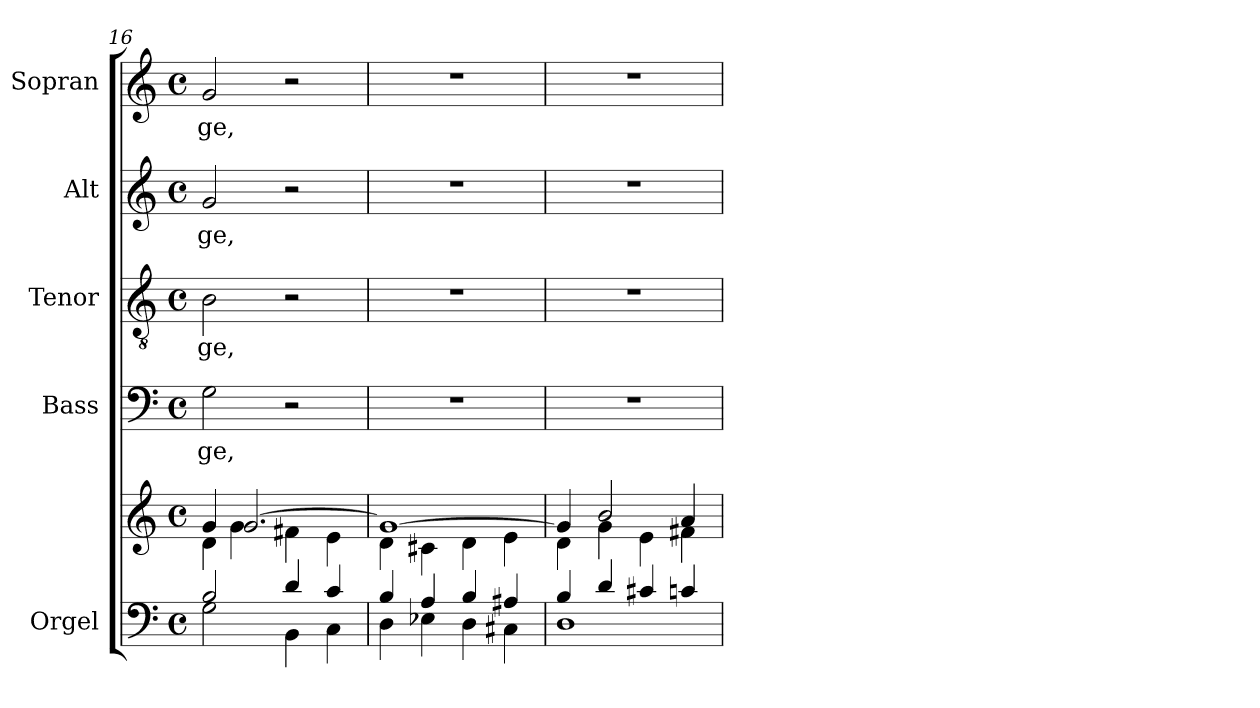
**kern	**kern	**kern	**text	**kern	**text	**kern	**text	**kern	**text
*part5	*part5	*part4	*part4	*part3	*part3	*part2	*part2	*part1	*part1
*staff6	*staff5	*staff4	*staff4	*staff3	*staff3	*staff2	*staff2	*staff1	*staff1
*I"Orgel	*	*I"Bass	*	*I"Tenor	*	*I"Alt	*	*I"Sopran	*
*I'Org.	*	*I'B	*	*I'T	*	*I'A	*	*I'S	*
*clefF4	*clefG2	*clefF4	*	*clefGv2	*	*clefG2	*	*clefG2	*
*k[]	*k[]	*k[]	*	*k[]	*	*k[]	*	*k[]	*
*C:	*C:	*C:	*	*C:	*	*C:	*	*C:	*
*M4/4	*M4/4	*M4/4	*	*M4/4	*	*M4/4	*	*M4/4	*
*met(c)	*met(c)	*met(c)	*	*met(c)	*	*met(c)	*	*met(c)	*
=16	=16	=16	=16	=16	=16	=16	=16	=16	=16
*^	*^	*	*	*	*	*	*	*	*
!	!	!	!	!	!LO:LY:b	!	!LO:LY:b	!	!LO:LY:b	!	!LO:LY:b
2B/	2G\	4g/	4d\	2G\	-ge,	2B\	-ge,	2g/	-ge,	2g/	-ge,
.	.	[>2.g/	4g\	.	.	.	.	.	.	.	.
4d/	4BB\	.	4f#X\	2r	.	2r	.	2r	.	2r	.
4c/	4C\	.	4e\	.	.	.	.	.	.	.	.
=17	=17	=17	=17	=17	=17	=17	=17	=17	=17	=17	=17
4B/	4D\	1g_	4d\	1r	.	1r	.	1r	.	1r	.
4A/	4E-X\	.	4c#X\	.	.	.	.	.	.	.	.
4B/	4D\	.	4d\	.	.	.	.	.	.	.	.
4A#X/	4C#X\	.	4e\	.	.	.	.	.	.	.	.
!!LO:PB:g=z
=18	=18	=18	=18	=18	=18	=18	=18	=18	=18	=18	=18
4B/	1D	4g/]	4d\	1r	.	1r	.	1r	.	1r	.
4d/	.	2b/	4g\	.	.	.	.	.	.	.	.
4c#X/	.	.	4e\	.	.	.	.	.	.	.	.
4cn/	.	4a/	4f#X\	.	.	.	.	.	.	.	.
*v	*v	*	*	*	*	*	*	*	*	*	*
*	*v	*v	*	*	*	*	*	*	*	*
=	=	=	=	=	=	=	=	=	=
*-	*-	*-	*-	*-	*-	*-	*-	*-	*-
